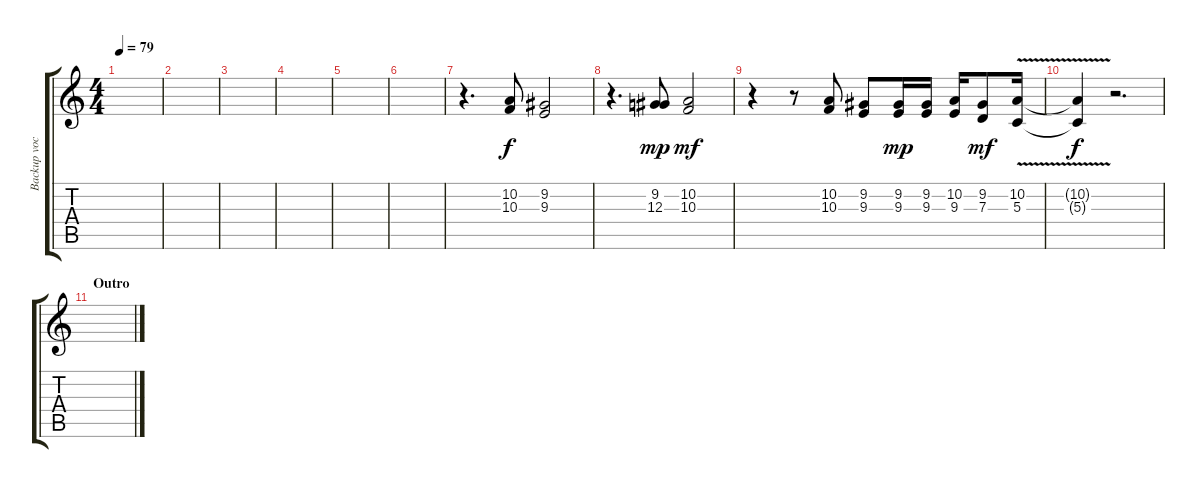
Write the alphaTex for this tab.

\track ("Backup vocals" "Backup voc") {instrument pad4choir}
\staff {score tabs}
\tuning (E4 B3 G3 D3 A2 E2) {hide}
\ts (4 4)
\tempo 79
\clef g2
\ks c
|
|
\section ("" "")
|
|
|
|
\section ("" "")
r.4{d} (10.2 10.3).8 (9.2 9.3).2 |
r.4{d} (9.2 12.3).8{dy mp} (10.2 10.3).2{dy mf} |
r.4{volume 11} r.8 (10.2 10.3).8 (9.2 9.3).8 (9.2 9.3).16{dy mp} (9.2 9.3).16 (10.2 9.3).16 (9.2 7.3).8{dy mf} (10.2{v} 5.3{v}).16 |
(10.2{t} 5.3{t}).4{dy f} r.2{d} |
\section ("" "Outro")
